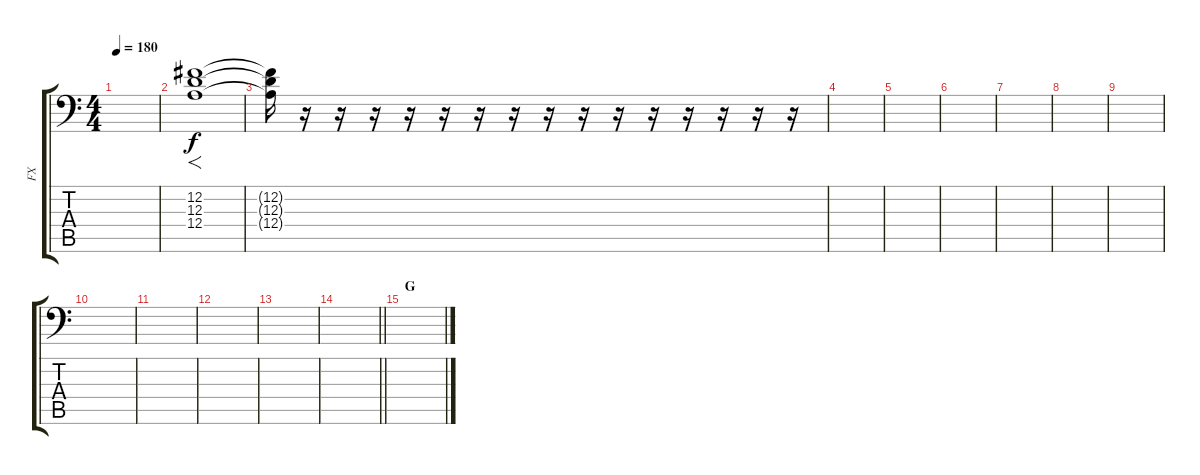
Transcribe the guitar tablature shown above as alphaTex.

\track ("FX" "FX") {instrument reversecymbal}
\staff {score tabs}
\tuning (B3 Gb3 D3 A2 E2 A1) {hide}
\ts (4 4)
\tempo 180
\clef f4
\ks c
|
(12.2 12.3 12.4).1{f volume 13} |
(12.2{t} 12.3{t} 12.4{t}).16 r.16 r.16 r.16 r.16 r.16 r.16 r.16 r.16 r.16 r.16 r.16 r.16 r.16 r.16 r.16 |
|
|
|
|
|
|
|
|
|
|
\barLineRight lightlight
|
\section ("" "G")
